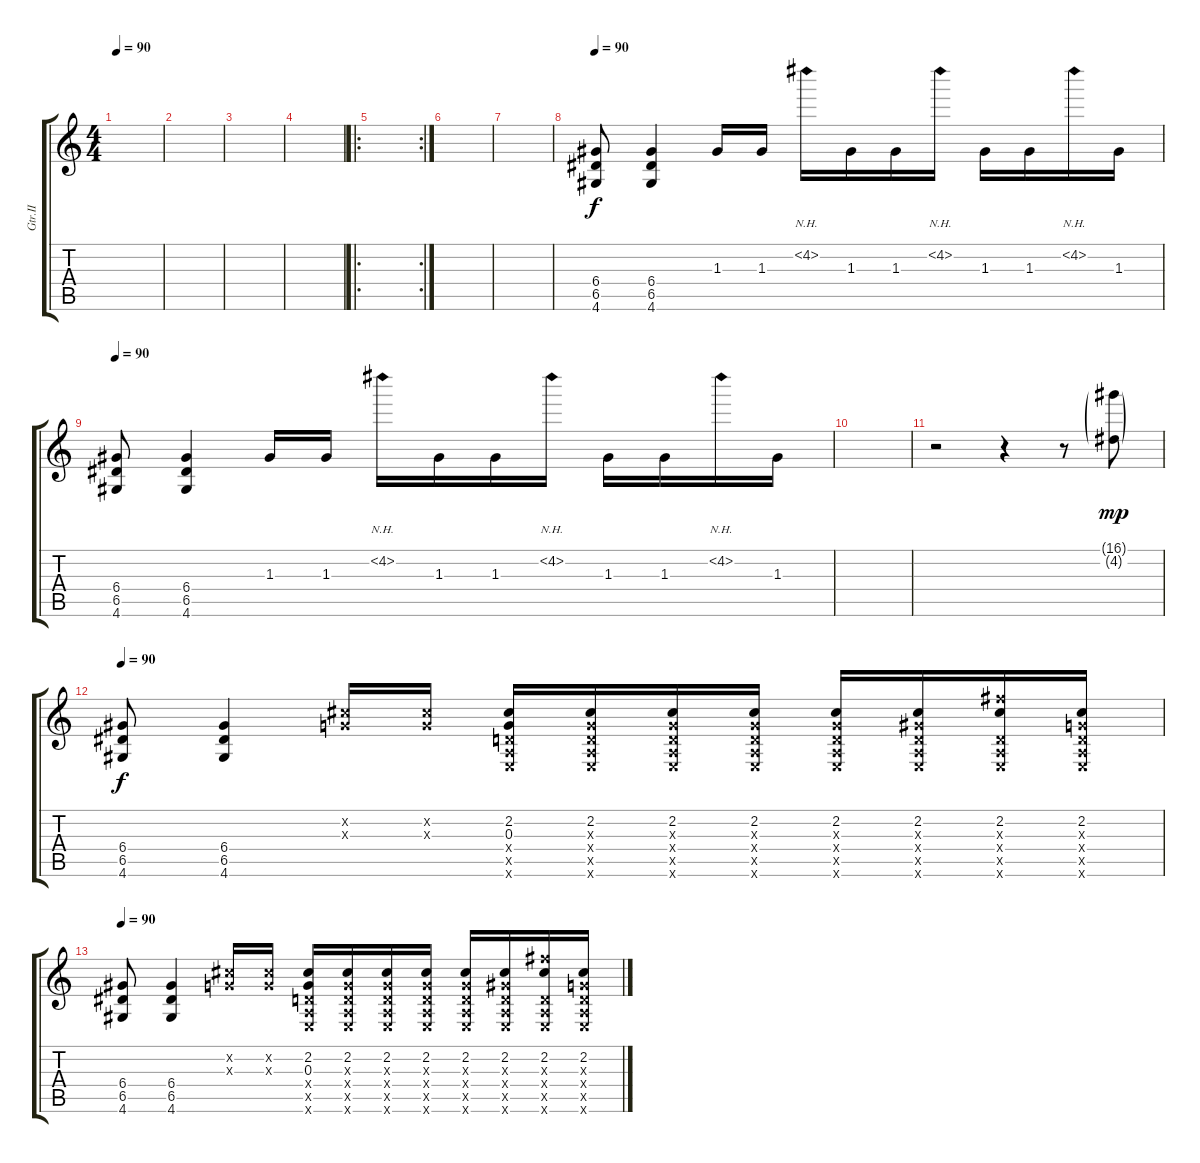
\track ("Gtr.II" "Gtr.II") {instrument overdrivenguitar}
\staff {score tabs}
\tuning (E4 B3 G3 D3 A2 E2) {hide}
\ts (4 4)
\tempo 90
\clef g2
\ks c
|
|
|
|
\ro
\rc 2
|
|
|
\tempo 90
(6.4 6.5 4.6).8{volume 16 instrument distortionguitar} (6.4 6.5 4.6).4 1.3.16 1.3.16 4.2{nh}.16 1.3.16 1.3.16 4.2{nh}.16 1.3.16 1.3.16 4.2{nh}.16 1.3.16 |
\tempo 90
(6.4 6.5 4.6).8{instrument distortionguitar} (6.4 6.5 4.6).4 1.3.16 1.3.16 4.2{nh}.16 1.3.16 1.3.16 4.2{nh}.16 1.3.16 1.3.16 4.2{nh}.16 1.3.16 |
|
r.2 r.4 r.8 (16.1{g} 4.2{g}).8{dy mp} |
\tempo 90
(6.4 6.5 4.6).8{dy f volume 16 instrument distortionguitar} (6.4 6.5 4.6).4 (2.2{x} 0.3{x}).16 (2.2{x} 0.3{x}).16 (2.2 0.3 0.4{x} 0.5{x} 0.6{x}).16 (2.2 0.3{x} 0.4{x} 0.5{x} 0.6{x}).16 (2.2 0.3{x} 0.4{x} 0.5{x} 0.6{x}).16 (2.2 0.3{x} 0.4{x} 0.5{x} 0.6{x}).16 (2.2 0.3{x} 0.4{x} 0.5{x} 0.6{x}).16 (2.2 1.3{x} 0.4{x} 0.5{x} 0.6{x}).16 (2.2 11.3{x} 0.4{x} 0.5{x} 0.6{x}).16 (2.2 0.3{x} 0.4{x} 0.5{x} 0.6{x}).16 |
\tempo 90
(6.4 6.5 4.6).8{volume 16 instrument distortionguitar} (6.4 6.5 4.6).4 (2.2{x} 0.3{x}).16 (2.2{x} 0.3{x}).16 (2.2 0.3 0.4{x} 0.5{x} 0.6{x}).16 (2.2 0.3{x} 0.4{x} 0.5{x} 0.6{x}).16 (2.2 0.3{x} 0.4{x} 0.5{x} 0.6{x}).16 (2.2 0.3{x} 0.4{x} 0.5{x} 0.6{x}).16 (2.2 0.3{x} 0.4{x} 0.5{x} 0.6{x}).16 (2.2 1.3{x} 0.4{x} 0.5{x} 0.6{x}).16 (2.2 11.3{x} 0.4{x} 0.5{x} 0.6{x}).16 (2.2 0.3{x} 0.4{x} 0.5{x} 0.6{x}).16
